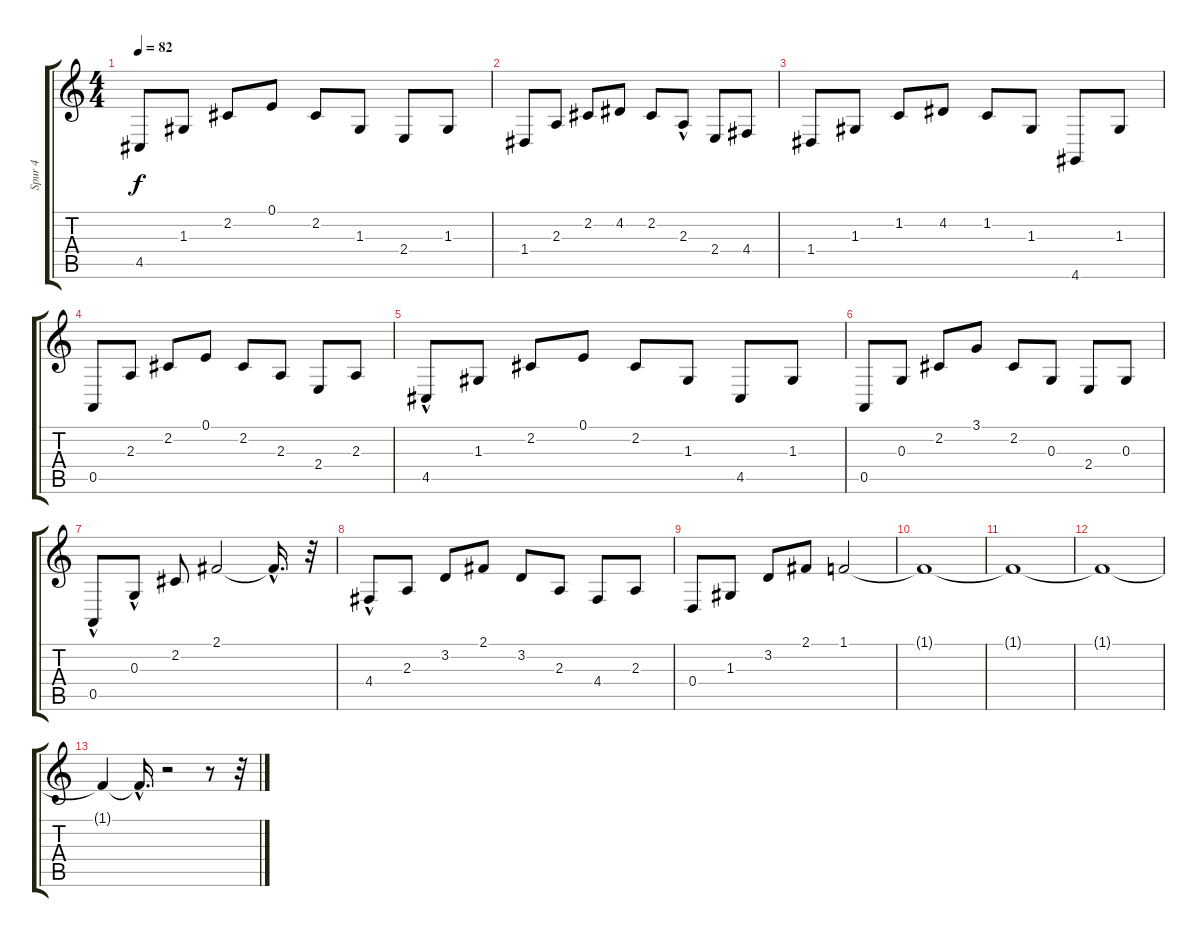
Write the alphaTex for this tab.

\track ("Spur 4" "Spur 4") {instrument harpsichord}
\staff {score tabs}
\tuning (E4 B3 G3 D3 A2 E2) {hide}
\ts (4 4)
\tempo 82
\clef g2
\ks c
4.5.8{dy f} 1.3.8 2.2.8 0.1.8 2.2.8 1.3.8 2.4.8 1.3.8 |
1.4.8 2.3.8 2.2.8 4.2.8 2.2.8 2.3{hac}.8 2.4.8 4.4.8 |
1.4.8 1.3.8 1.2.8 4.2.8 1.2.8 1.3.8 4.6.8 1.3.8 |
0.5.8 2.3.8 2.2.8 0.1.8 2.2.8 2.3.8 2.4.8 2.3.8 |
4.5{hac}.8 1.3.8 2.2.8 0.1.8 2.2.8 1.3.8 4.5.8 1.3.8 |
0.5.8 0.3.8 2.2.8 3.1.8 2.2.8 0.3.8 2.4.8 0.3.8 |
0.5{hac}.8 0.3{hac}.8 2.2.8 2.1.2 2.1{hac t}.16{d} r.32 |
4.4{hac}.8 2.3.8 3.2.8 2.1.8 3.2.8 2.3.8 4.4.8 2.3.8 |
0.4.8 1.3.8 3.2.8 2.1.8 1.1.2 |
1.1{t}.1 |
1.1{t}.1 |
1.1{t}.1 |
1.1{t}.4 1.1{hac t}.16{d} r.2 r.8 r.32
